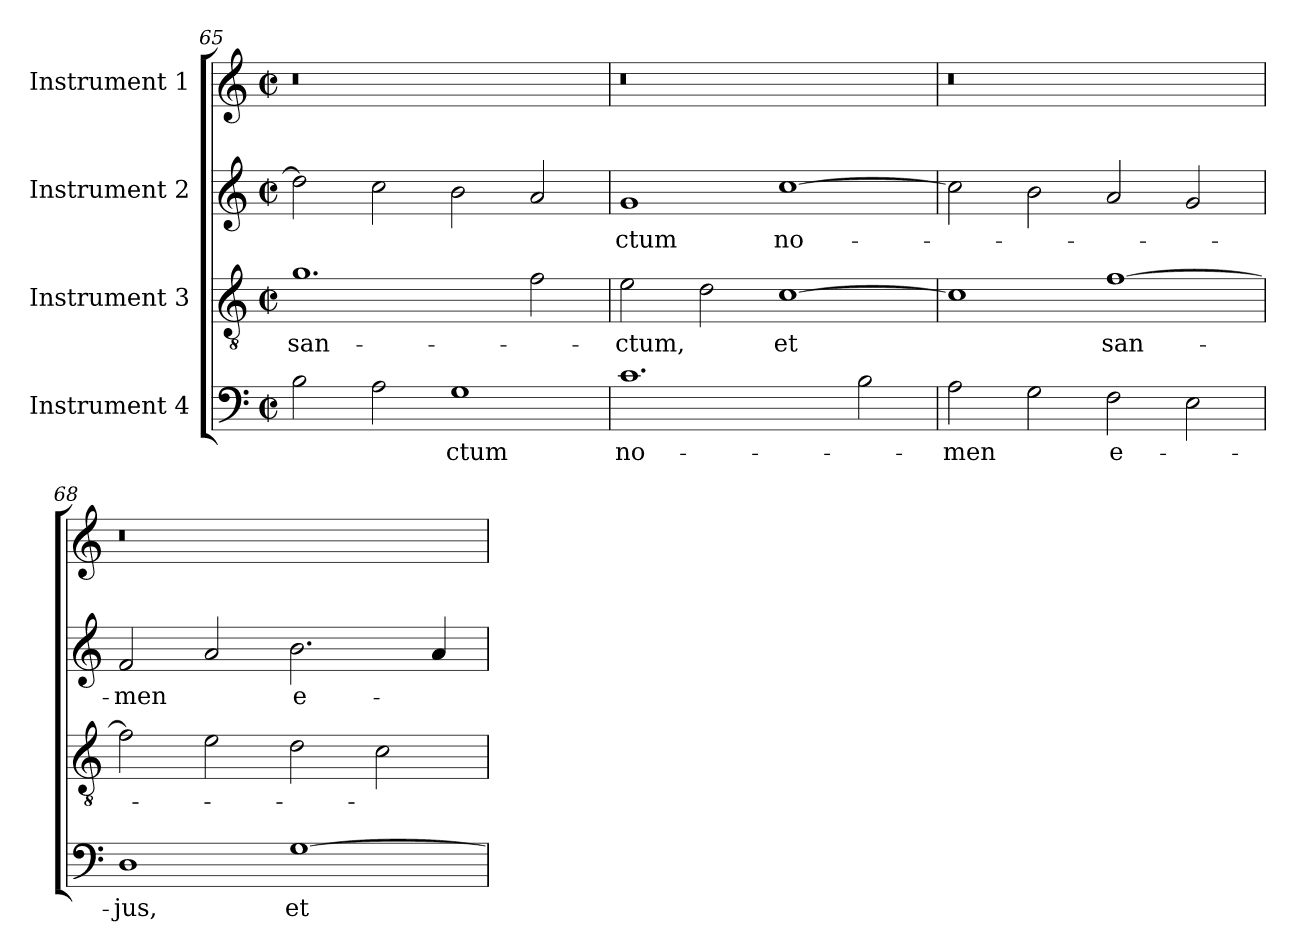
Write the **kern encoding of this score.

**kern	**text	**kern	**text	**kern	**text	**kern
*part4	*part4	*part3	*part3	*part2	*part2	*part1
*staff4	*staff4	*staff3	*staff3	*staff2	*staff2	*staff1
*I"Instrument 4	*	*I"Instrument 3	*	*I"Instrument 2	*	*I"Instrument 1
*clefF4	*	*clefGv2	*	*clefG2	*	*clefG2
*M2/2	*	*M2/2	*	*M2/2	*	*M2/2
*met(c|)	*	*met(c|)	*	*met(c|)	*	*met(c|)
=65	=65	=65	=65	=65	=65	=65
!	!	!	!LO:LY:b:cj	!	!	!
2B\	.	1.g	san-	2dd\]	.	0r
2A\	.	.	.	2cc\	.	.
!	!LO:LY:b:cj	!	!	!	!	!
1G	-ctum	.	.	2b\	.	.
.	.	2f\	.	2a/	.	.
=66	=66	=66	=66	=66	=66	=66
!	!LO:LY:b:cj	!	!LO:LY:b	!	!LO:LY:b:cj	!
1.c	no-	2e\	-ctum,	1g	-ctum	0r
.	.	2d\	.	.	.	.
!	!	!	!LO:LY:b:cj	!	!LO:LY:b:cj	!
.	.	[>1c	et	[>1cc	no-	.
2B\	.	.	.	.	.	.
=67	=67	=67	=67	=67	=67	=67
!	!LO:LY:b	!	!	!	!	!
2A\	-men	1c]	.	2cc\]	.	0r
2G\	.	.	.	2b\	.	.
!	!LO:LY:b:rj	!	!LO:LY:b:cj	!	!	!
2F\	e-	[>1f	san-	2a/	.	.
2E\	.	.	.	2g/	.	.
=68	=68	=68	=68	=68	=68	=68
!	!LO:LY:b:cj	!	!	!	!LO:LY:b	!
1D	-jus,	2f\]	.	2f/	-men	0r
.	.	2e\	.	2a/	.	.
!	!LO:LY:b:cj	!	!	!	!LO:LY:b:rj	!
[>1G	et	2d\	.	2.b\	e-	.
.	.	2c\	.	.	.	.
.	.	.	.	4a/	.	.
=	=	=	=	=	=	=
*-	*-	*-	*-	*-	*-	*-
